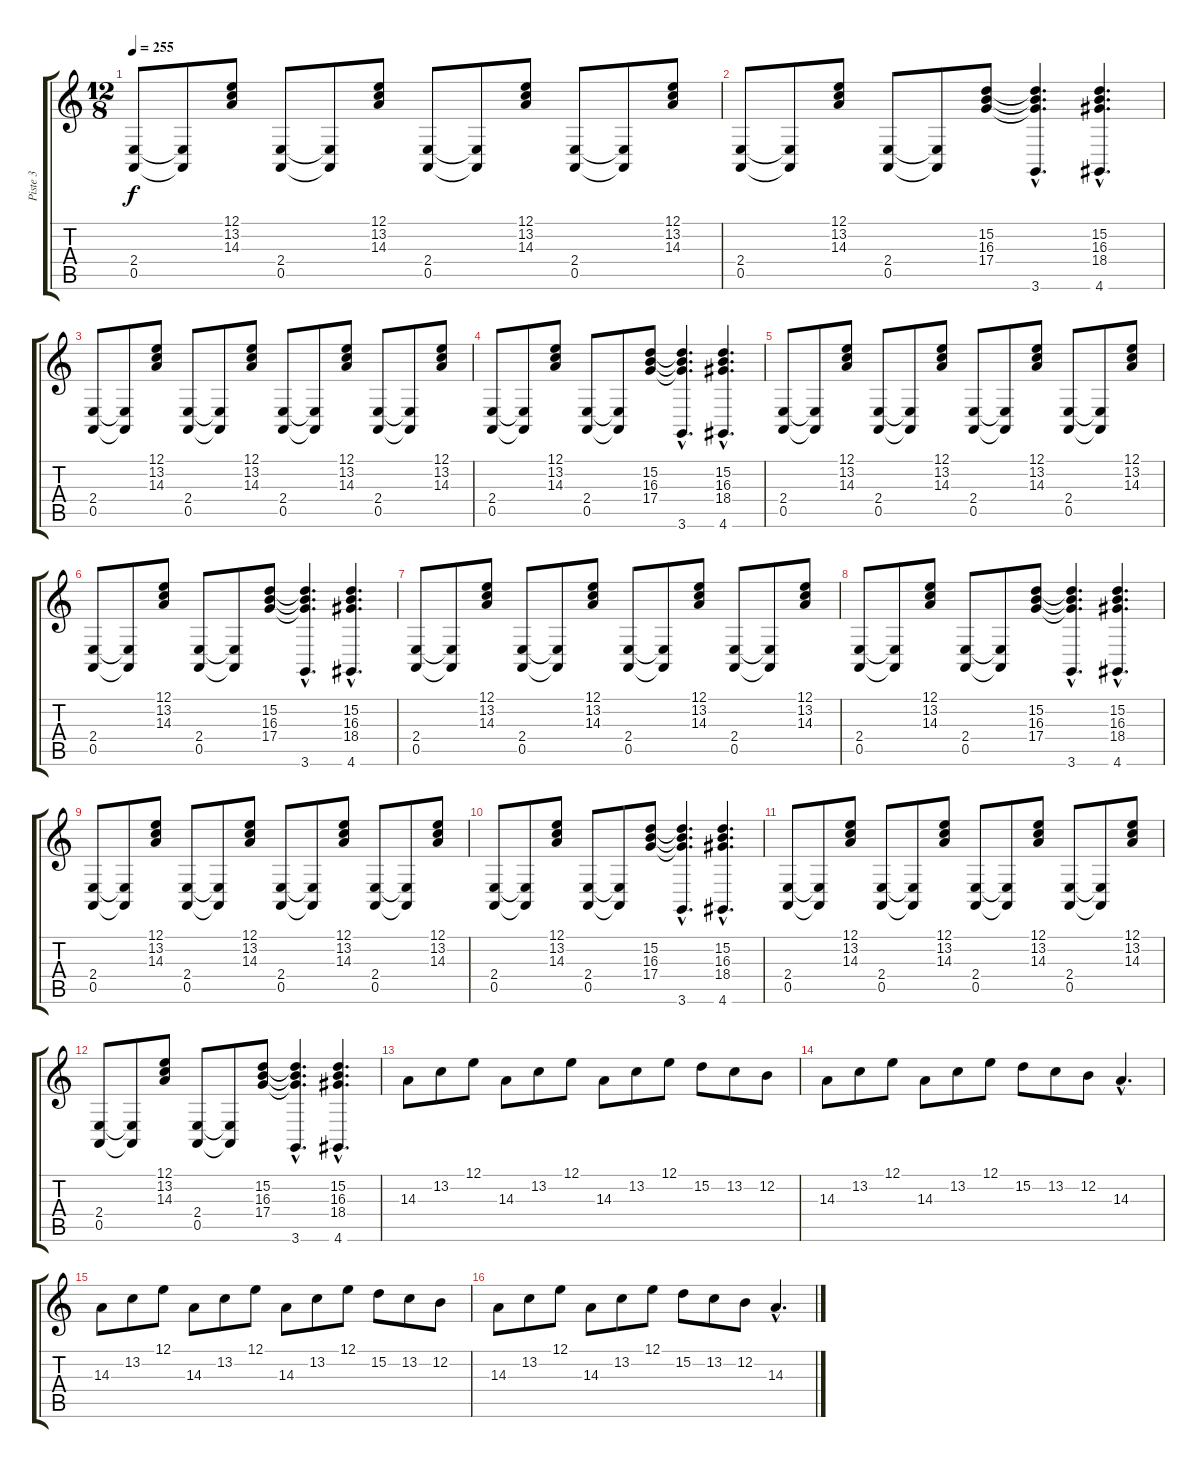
\track ("Piste 3" "Piste 3") {instrument drawbarorgan}
\staff {score tabs}
\tuning (E4 B3 G3 D3 A2 E2) {hide}
\ts (12 8)
\tempo 255
\clef g2
\ks c
(2.4 0.5).8{dy f} (2.4{t} 0.5{t}).8 (12.1 13.2 14.3).8 (2.4 0.5).8 (2.4{t} 0.5{t}).8 (12.1 13.2 14.3).8 (2.4 0.5).8 (2.4{t} 0.5{t}).8 (12.1 13.2 14.3).8 (2.4 0.5).8 (2.4{t} 0.5{t}).8 (12.1 13.2 14.3).8 |
(2.4 0.5).8 (2.4{t} 0.5{t}).8 (12.1 13.2 14.3).8 (2.4 0.5).8 (2.4{t} 0.5{t}).8 (15.2 16.3 17.4).8 (15.2{hac t} 16.3{hac t} 17.4{hac t} 3.6{hac}).4{d} (15.2{hac} 16.3{hac} 18.4{hac} 4.6{hac}).4{d} |
(2.4 0.5).8 (2.4{t} 0.5{t}).8 (12.1 13.2 14.3).8 (2.4 0.5).8 (2.4{t} 0.5{t}).8 (12.1 13.2 14.3).8 (2.4 0.5).8 (2.4{t} 0.5{t}).8 (12.1 13.2 14.3).8 (2.4 0.5).8 (2.4{t} 0.5{t}).8 (12.1 13.2 14.3).8 |
(2.4 0.5).8 (2.4{t} 0.5{t}).8 (12.1 13.2 14.3).8 (2.4 0.5).8 (2.4{t} 0.5{t}).8 (15.2 16.3 17.4).8 (15.2{hac t} 16.3{hac t} 17.4{hac t} 3.6{hac}).4{d} (15.2{hac} 16.3{hac} 18.4{hac} 4.6{hac}).4{d} |
(2.4 0.5).8 (2.4{t} 0.5{t}).8 (12.1 13.2 14.3).8 (2.4 0.5).8 (2.4{t} 0.5{t}).8 (12.1 13.2 14.3).8 (2.4 0.5).8 (2.4{t} 0.5{t}).8 (12.1 13.2 14.3).8 (2.4 0.5).8 (2.4{t} 0.5{t}).8 (12.1 13.2 14.3).8 |
(2.4 0.5).8 (2.4{t} 0.5{t}).8 (12.1 13.2 14.3).8 (2.4 0.5).8 (2.4{t} 0.5{t}).8 (15.2 16.3 17.4).8 (15.2{hac t} 16.3{hac t} 17.4{hac t} 3.6{hac}).4{d} (15.2{hac} 16.3{hac} 18.4{hac} 4.6{hac}).4{d} |
(2.4 0.5).8 (2.4{t} 0.5{t}).8 (12.1 13.2 14.3).8 (2.4 0.5).8 (2.4{t} 0.5{t}).8 (12.1 13.2 14.3).8 (2.4 0.5).8 (2.4{t} 0.5{t}).8 (12.1 13.2 14.3).8 (2.4 0.5).8 (2.4{t} 0.5{t}).8 (12.1 13.2 14.3).8 |
(2.4 0.5).8 (2.4{t} 0.5{t}).8 (12.1 13.2 14.3).8 (2.4 0.5).8 (2.4{t} 0.5{t}).8 (15.2 16.3 17.4).8 (15.2{hac t} 16.3{hac t} 17.4{hac t} 3.6{hac}).4{d} (15.2{hac} 16.3{hac} 18.4{hac} 4.6{hac}).4{d} |
(2.4 0.5).8 (2.4{t} 0.5{t}).8 (12.1 13.2 14.3).8 (2.4 0.5).8 (2.4{t} 0.5{t}).8 (12.1 13.2 14.3).8 (2.4 0.5).8 (2.4{t} 0.5{t}).8 (12.1 13.2 14.3).8 (2.4 0.5).8 (2.4{t} 0.5{t}).8 (12.1 13.2 14.3).8 |
(2.4 0.5).8 (2.4{t} 0.5{t}).8 (12.1 13.2 14.3).8 (2.4 0.5).8 (2.4{t} 0.5{t}).8 (15.2 16.3 17.4).8 (15.2{hac t} 16.3{hac t} 17.4{hac t} 3.6{hac}).4{d} (15.2{hac} 16.3{hac} 18.4{hac} 4.6{hac}).4{d} |
(2.4 0.5).8 (2.4{t} 0.5{t}).8 (12.1 13.2 14.3).8 (2.4 0.5).8 (2.4{t} 0.5{t}).8 (12.1 13.2 14.3).8 (2.4 0.5).8 (2.4{t} 0.5{t}).8 (12.1 13.2 14.3).8 (2.4 0.5).8 (2.4{t} 0.5{t}).8 (12.1 13.2 14.3).8 |
(2.4 0.5).8 (2.4{t} 0.5{t}).8 (12.1 13.2 14.3).8 (2.4 0.5).8 (2.4{t} 0.5{t}).8 (15.2 16.3 17.4).8 (15.2{hac t} 16.3{hac t} 17.4{hac t} 3.6{hac}).4{d} (15.2{hac} 16.3{hac} 18.4{hac} 4.6{hac}).4{d} |
14.3.8 13.2.8 12.1.8 14.3.8 13.2.8 12.1.8 14.3.8 13.2.8 12.1.8 15.2.8 13.2.8 12.2.8 |
14.3.8 13.2.8 12.1.8 14.3.8 13.2.8 12.1.8 15.2.8 13.2.8 12.2.8 14.3{hac}.4{d} |
14.3.8 13.2.8 12.1.8 14.3.8 13.2.8 12.1.8 14.3.8 13.2.8 12.1.8 15.2.8 13.2.8 12.2.8 |
14.3.8 13.2.8 12.1.8 14.3.8 13.2.8 12.1.8 15.2.8 13.2.8 12.2.8 14.3{hac}.4{d}
